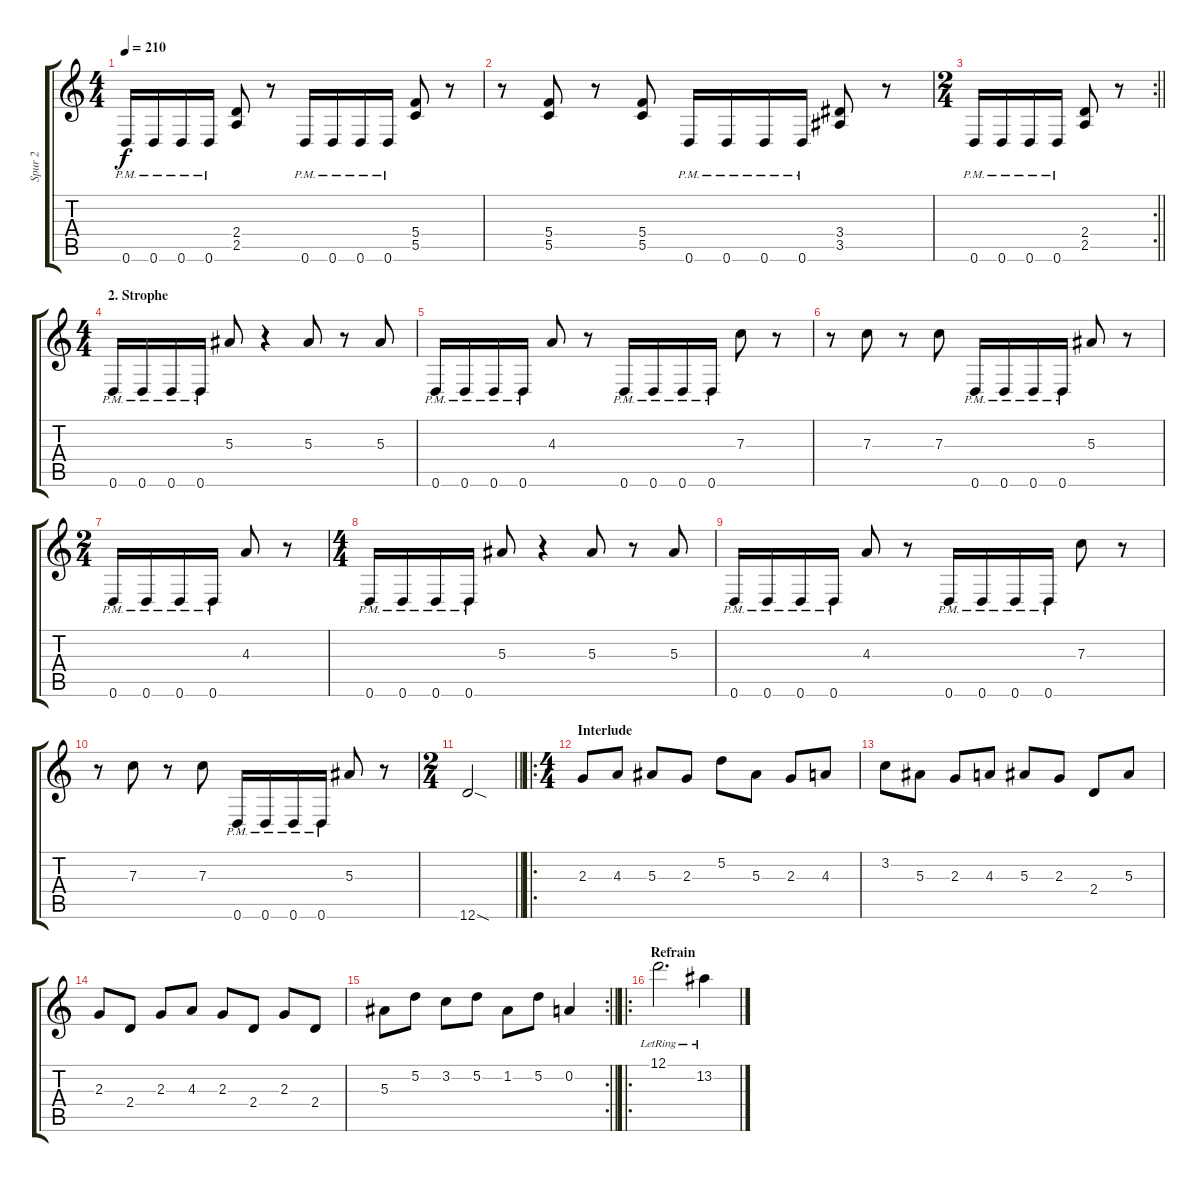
\track ("Spur 2" "Spur 2") {instrument distortionguitar}
\staff {score tabs}
\tuning (D4 A3 F3 C3 G2 D2) {hide}
\ts (4 4)
\tempo 210
\clef g2
\ks c
0.6{pm}.16{dy f} 0.6{pm}.16 0.6{pm}.16 0.6{pm}.16 (2.4 2.5).8 r.8 0.6{pm}.16 0.6{pm}.16 0.6{pm}.16 0.6{pm}.16 (5.4 5.5).8 r.8 |
r.8 (5.4 5.5).8 r.8 (5.4 5.5).8 0.6{pm}.16 0.6{pm}.16 0.6{pm}.16 0.6{pm}.16 (3.4 3.5).8 r.8 |
\rc 2
\ts (2 4)
\barLineRight lightlight
0.6{pm}.16 0.6{pm}.16 0.6{pm}.16 0.6{pm}.16 (2.4 2.5).8 r.8 |
\ts (4 4)
\section ("" "2. Strophe")
0.6{pm}.16 0.6{pm}.16 0.6{pm}.16 0.6{pm}.16 5.3.8 r.4 5.3.8 r.8 5.3.8 |
0.6{pm}.16 0.6{pm}.16 0.6{pm}.16 0.6{pm}.16 4.3.8 r.8 0.6{pm}.16 0.6{pm}.16 0.6{pm}.16 0.6{pm}.16 7.3.8 r.8 |
r.8 7.3.8 r.8 7.3.8 0.6{pm}.16 0.6{pm}.16 0.6{pm}.16 0.6{pm}.16 5.3.8 r.8 |
\ts (2 4)
0.6{pm}.16 0.6{pm}.16 0.6{pm}.16 0.6{pm}.16 4.3.8 r.8 |
\ts (4 4)
0.6{pm}.16 0.6{pm}.16 0.6{pm}.16 0.6{pm}.16 5.3.8 r.4 5.3.8 r.8 5.3.8 |
0.6{pm}.16 0.6{pm}.16 0.6{pm}.16 0.6{pm}.16 4.3.8 r.8 0.6{pm}.16 0.6{pm}.16 0.6{pm}.16 0.6{pm}.16 7.3.8 r.8 |
r.8 7.3.8 r.8 7.3.8 0.6{pm}.16 0.6{pm}.16 0.6{pm}.16 0.6{pm}.16 5.3.8 r.8 |
\ts (2 4)
\barLineRight lightlight
12.6{sod}.2 |
\ro
\ts (4 4)
\section ("" "Interlude")
2.3.8 4.3.8 5.3.8 2.3.8 5.2.8 5.3.8 2.3.8 4.3.8 |
3.2.8 5.3.8 2.3.8 4.3.8 5.3.8 2.3.8 2.4.8 5.3.8 |
2.3.8 2.4.8 2.3.8 4.3.8 2.3.8 2.4.8 2.3.8 2.4.8 |
\rc 2
\barLineRight lightlight
5.3.8 5.2.8 3.2.8 5.2.8 1.2.8 5.2.8 0.2.4 |
\ro
\section ("" "Refrain")
12.1{lr}.2{d volume 8 balance 8} 13.2{lr}.4
